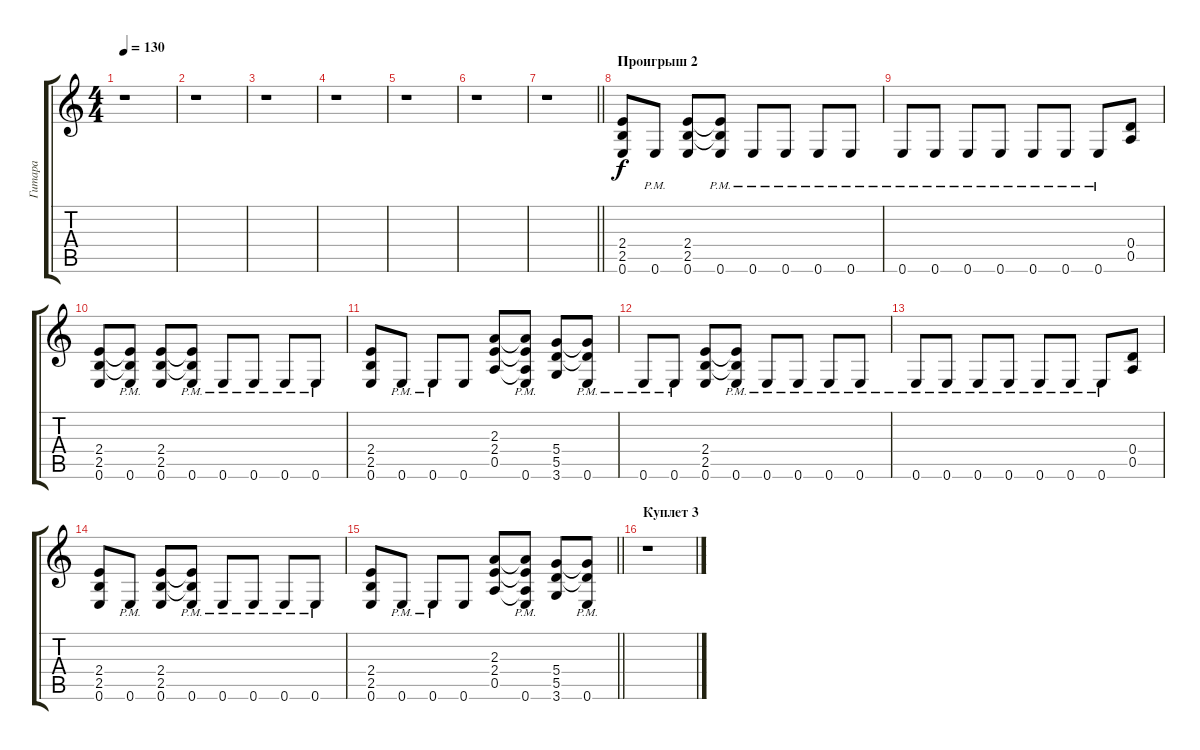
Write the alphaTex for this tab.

\track ("Гитара" "Гитара") {instrument distortionguitar}
\staff {score tabs}
\tuning (E4 B3 G3 D3 A2 E2) {hide}
\ts (4 4)
\tempo 130
\clef g2
\ks c
r.1{dy f} |
r.1 |
r.1 |
r.1 |
r.1 |
r.1 |
\barLineRight lightlight
r.1 |
\section ("" "Проигрыш 2")
(2.4 2.5 0.6).8 0.6{pm}.8 (2.4 2.5 0.6).8 (2.4{t} 2.5{t} 0.6{pm}).8 0.6{pm}.8 0.6{pm}.8 0.6{pm}.8 0.6{pm}.8 |
0.6{pm}.8 0.6{pm}.8 0.6{pm}.8 0.6{pm}.8 0.6{pm}.8 0.6{pm}.8 0.6{pm}.8 (0.4 0.5).8 |
(2.4 2.5 0.6).8 (2.4{t} 2.5{t} 0.6{pm}).8 (2.4 2.5 0.6).8 (2.4{t} 2.5{t} 0.6{pm}).8 0.6{pm}.8 0.6{pm}.8 0.6{pm}.8 0.6{pm}.8 |
(2.4 2.5 0.6).8 0.6{pm}.8 0.6{pm}.8 0.6.8 (2.3 2.4 0.5).8 (2.3{t} 2.4{t} 0.5{t} 0.6{pm}).8 (5.4 5.5 3.6).8 (5.4{t} 5.5{t} 0.6{pm}).8 |
0.6{pm}.8 0.6{pm}.8 (2.4 2.5 0.6).8 (2.4{t} 2.5{t} 0.6{pm}).8 0.6{pm}.8 0.6{pm}.8 0.6{pm}.8 0.6{pm}.8 |
0.6{pm}.8 0.6{pm}.8 0.6{pm}.8 0.6{pm}.8 0.6{pm}.8 0.6{pm}.8 0.6{pm}.8 (0.4 0.5).8 |
(2.4 2.5 0.6).8 0.6{pm}.8 (2.4 2.5 0.6).8 (2.4{t} 2.5{t} 0.6{pm}).8 0.6{pm}.8 0.6{pm}.8 0.6{pm}.8 0.6{pm}.8 |
\barLineRight lightlight
(2.4 2.5 0.6).8 0.6{pm}.8 0.6{pm}.8 0.6.8 (2.3 2.4 0.5).8 (2.3{t} 2.4{t} 0.5{t} 0.6{pm}).8 (5.4 5.5 3.6).8 (5.4{t} 5.5{t} 0.6{pm}).8 |
\section ("" "Куплет 3")
r.1
